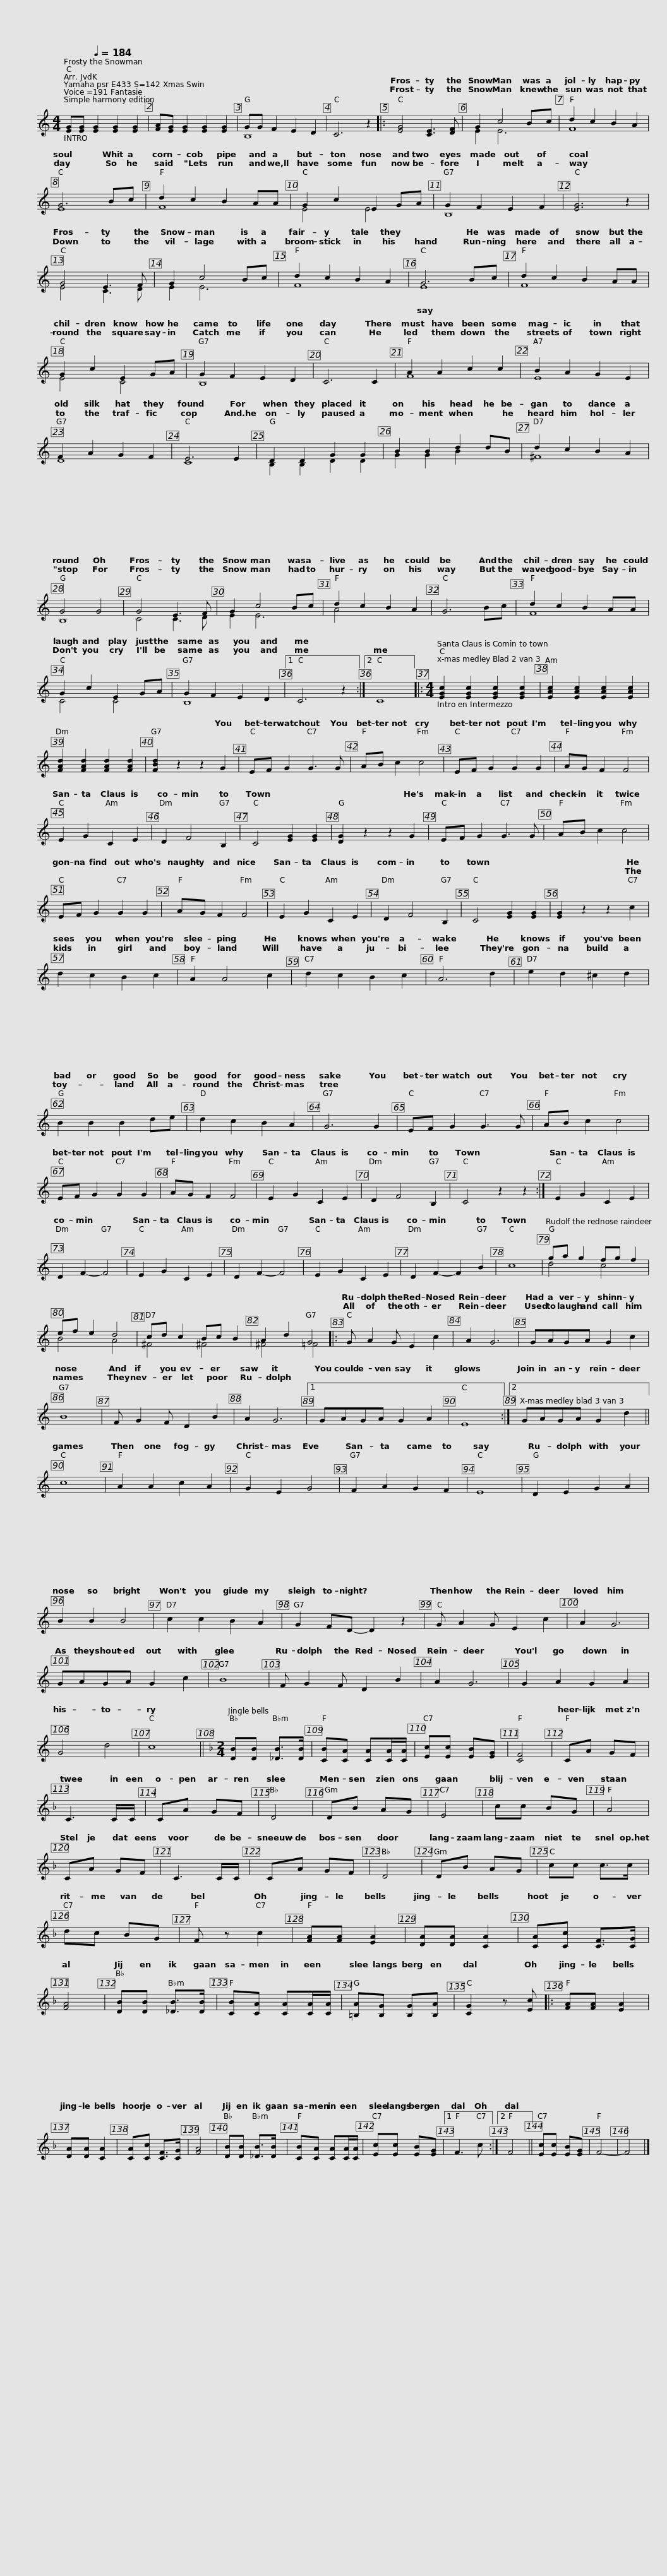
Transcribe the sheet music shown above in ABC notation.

X:1
%%score ( 1 2 )
L:1/8
M:4/4
I:linebreak $
K:C
V:1 treble
V:2 treble
V:1
 [EG][EG][Q:1/4=184] [EG]2 [EG]2 [EG]2 | [FA][EG] [EG]2 [EG]2 [EG]2 | GG F2 E2 D2 | C6 z2 |: [EG]4 [CE]3 [DF] | %5
 G2 c4 Bc | d2 c2 B2 A2 |$ G6 Bc | d2 c2 B2 AA | G2 c2 E2 GA | %10
 G2 F2 E2 F2 | [EG]6 z2 |$ G4 E3 F | G2 c4 Bc | d2 c2 B2 A2 | %15
 G6 Bc | d2 c2 B2 AA |$ G2 c2 E2 GA | G2 F2 E2 D2 | C6 C2 | %20
 A2 A2 c2 c2 |$ B2 A2 G2 E2 | F2 A2 G2 F2 | E6 E2 | D2 D2 G2 G2 | %25
 B2 B2 d2 dB |$ d2 c2 B2 A2 | G4 G4 | G4 E3 F | G2 c4 Bc | %30
 d2 c2 B2 A2 | G6 Bc |$ d2 c2 B2 AA | G2 c2 E2 GA | G2 F2 E2 D2 |1 %35
 C6 z2 :|2 C8 |:$[M:4/4] [EGc]2 [EGc]2 [EGc]2 [EGc]2 | [EAc]2 [EAc]2 [EAc]2 [EAc]2 | [FAd]2 [FAd]2 [FAd]2 [FAd]2 | %40
 [FBd]2 z2 z2 G2 | EF G2 G3 G | AB c2 c4 | EF G2 G2 G2 |$ AG F2 F4 | %45
 E2 G2 C2 E2 | D2 F4 B,2 | C4 [EG]2 [EG]2 | [DG]2 z2 z2 G2 | EF G2 G3 G | %50
 AB c2 c4 |$ EF G2 G2 G2 | AG F2 F4 | E2 G2 C2 E2 | D2 F4 B,2 | %55
 C4 [EG]2 [EG]2 | [EG]2 z2 z2 c2 |$ d2 c2 B2 c2 | A2 A4 c2 | d2 c2 B2 c2 | %60
 A6 d2 | e2 d2 ^c2 d2 |$ B2 B2 B2 de | d2 c2 B2 A2 | G6 G2 | %65
 EF G2 G3 G | AB c2 c4 |$ EF G2 G2 G2 | AG F2 F4 | E2 G2 C2 E2 | %70
 D2 F4 B,2 | C4 z2 z2 :|$ E2 G2 C2 E2 | D2 F2- F4 | E2 G2 C2 E2 | %75
 D2 F2- F4 | E2 G2 C2 E2 | D2 F2- F2 B2 | c8 |$ ga g2 fg f2 | %80
 ef e2 d4 | cd c2 Bc B2 | A2 d2 G4 |: G A2 G E2 c2 | A2 G6 |$ %85
 GAGA G2 c2 | B8 | F G2 F D2 B2 | A2 G6 |1 GAGA G2 A2 | %90
 E8 :|2$ GAGA G2 d2 || c8 | A2 A2 c2 A2 | G2 E2 G4 | %95
 F2 A2 G2 F2 | E8 |$ D2 E2 G2 A2 | B2 B2 B4 | c2 c2 B2 A2 | %100
 G2 FD- D2 z2 |$ G A2 G E2 c2 | A2 G6 | GAGA G2 c2 | B8 | %105
 F G2 F D2 B2 |$ A2 G6 | G2 A2 G2 A2 | G4 d4 | c8 ||$ %110
[K:F][M:2/4] [DB][DB] [_DB]>[DB] | [CB][CA] [CA][CA]/[CA]/ | [Ec][Ec] [EB][EG] | [CF]4 | CA GF | %115
 C3 C/C/ | CA GF | D4 |$ DB AG | E4 | %120
 cc BG | A4 | CA GF | C3 C/C/ | CA GF | %125
 D4 |$ DB AG | cc c>c | dc BG | F z c2 | %130
 [FA][FA] [EA]2 | [DA][DA] [CA]2 |$ [CA][Cc] [CF]>[CG] | [FA]4 | [DB][DB] [_DB]>[DB] | %135
 [CB][CA] [CA][CA]/[CA]/ | [=B,A][B,G] [B,G][B,A] | [CG]2 z [Ec] |: [FA][FA] [EA]2 |$ [DA][DA] [CA]2 | %140
 [CA][Cc] [CF]>[CG] | [FA]4 | [DB][DB] [_DB]>[DB] | [CB][CA] [CA][CA]/[CA]/ | [Ec][Ec] [EB][EG] |1 %145
 F3 c :|2 F4 ||$ [Ec][Ec] [EB][EG] | F4- | F4 |] %150
V:2
 x8 | x8 | B,8 | x8 |: x8 | %5
 E2 E6 | F8 |$ E8 | F8 | E4 E4 | %10
 B,8 | x8 |$ E4 C3 D | E2 E6 | F8 | %15
 E8 | F8 |$ E4 C4 | B,8 | x8 | %20
 F8 |$ E8 | D8 | C8 | B,2 B,2 D2 D2 | %25
 G2 G2 B2 x2 |$ ^F8 | B,8 | C4 C3 D | E2 E6 | %30
 A4 x4 | x8 |$ F8 | C4 C4 | B,8 |1 %35
 x8 :|2 x8 |:$[M:4/4] x8 | x8 | x8 | %40
 x8 | x8 | x8 | x8 |$ x8 | %45
 x8 | x8 | x8 | x8 | x8 | %50
 x8 |$ x8 | x8 | x8 | x8 | %55
 x8 | x8 |$ x8 | x8 | x8 | %60
 x8 | x8 |$ x8 | x8 | x8 | %65
 x8 | x8 |$ x8 | x8 | x8 | %70
 x8 | x8 :|$ x8 | x8 | x8 | %75
 x8 | x8 | x8 | x8 |$ d4 c4 | %80
 B4 A4 | ^F4 ^F4 | ^F4 =F4 |: x8 | x8 |$ %85
 x8 | x8 | x8 | x8 |1 x8 | %90
 x8 :|2$ x8 || x8 | x8 | x8 | %95
 x8 | x8 |$ x8 | x8 | x8 | %100
 x8 |$ x8 | x8 | x8 | x8 | %105
 x8 |$ x8 | x8 | x8 | x8 ||$ %110
[K:F][M:2/4] x4 | x4 | x4 | x4 | x4 | %115
 x4 | x4 | x4 |$ x4 | x4 | %120
 x4 | x4 | x4 | x4 | x4 | %125
 x4 |$ x4 | x4 | x4 | x4 | %130
 x4 | x4 |$ x4 | x4 | x4 | %135
 x4 | x4 | x4 |: x4 |$ x4 | %140
 x4 | x4 | x4 | x4 | x4 |1 %145
 x4 :|2 x4 ||$ x4 | x4 | x4 |] %150
